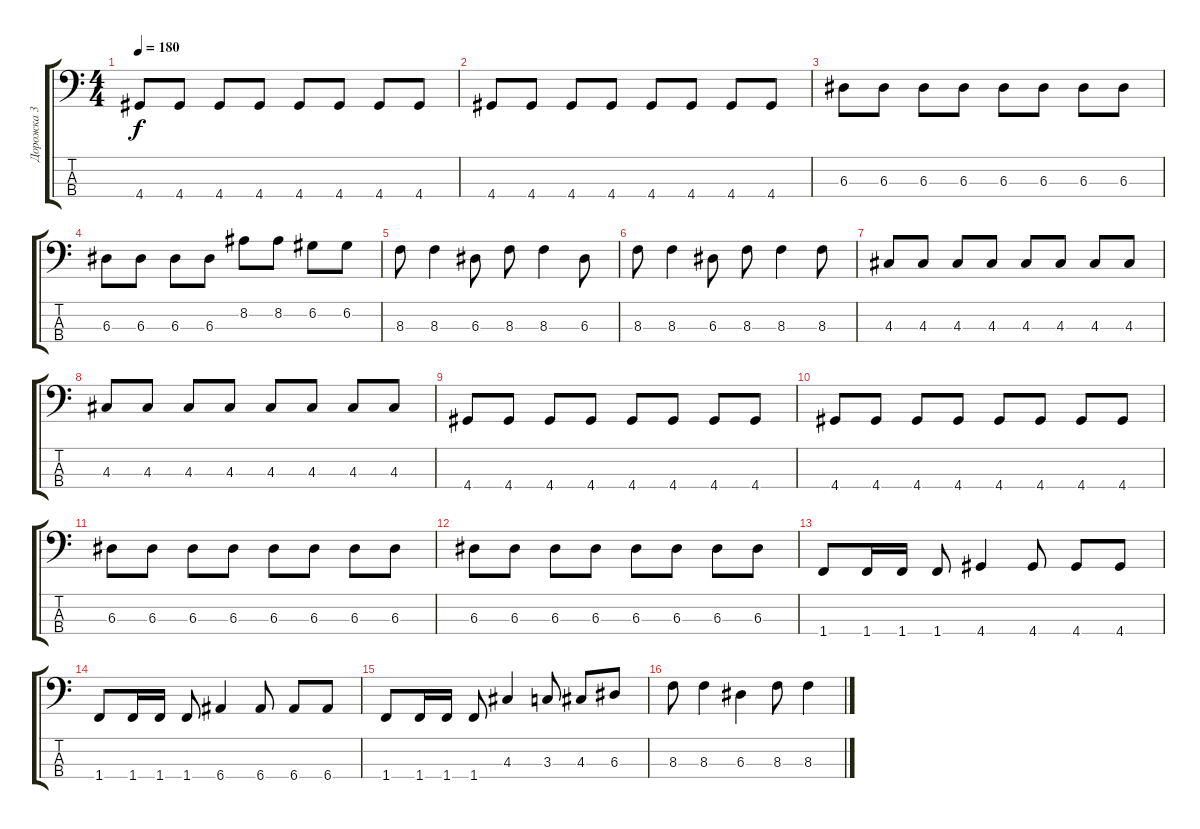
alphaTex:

\track ("Дорожка 3" "Дорожка 3") {instrument electricbasspick}
\staff {score tabs}
\tuning (G2 D2 A1 E1) {hide}
\ts (4 4)
\tempo 180
\clef f4
\ks c
4.4.8{dy f} 4.4.8 4.4.8 4.4.8 4.4.8 4.4.8 4.4.8 4.4.8 |
4.4.8 4.4.8 4.4.8 4.4.8 4.4.8 4.4.8 4.4.8 4.4.8 |
6.3.8 6.3.8 6.3.8 6.3.8 6.3.8 6.3.8 6.3.8 6.3.8 |
6.3.8 6.3.8 6.3.8 6.3.8 8.2.8 8.2.8 6.2.8 6.2.8 |
8.3.8 8.3.4 6.3.8 8.3.8 8.3.4 6.3.8 |
8.3.8 8.3.4 6.3.8 8.3.8 8.3.4 8.3.8 |
4.3.8 4.3.8 4.3.8 4.3.8 4.3.8 4.3.8 4.3.8 4.3.8 |
4.3.8 4.3.8 4.3.8 4.3.8 4.3.8 4.3.8 4.3.8 4.3.8 |
4.4.8 4.4.8 4.4.8 4.4.8 4.4.8 4.4.8 4.4.8 4.4.8 |
4.4.8 4.4.8 4.4.8 4.4.8 4.4.8 4.4.8 4.4.8 4.4.8 |
6.3.8 6.3.8 6.3.8 6.3.8 6.3.8 6.3.8 6.3.8 6.3.8 |
6.3.8 6.3.8 6.3.8 6.3.8 6.3.8 6.3.8 6.3.8 6.3.8 |
1.4.8 1.4.16 1.4.16 1.4.8 4.4.4 4.4.8 4.4.8 4.4.8 |
1.4.8 1.4.16 1.4.16 1.4.8 6.4.4 6.4.8 6.4.8 6.4.8 |
1.4.8 1.4.16 1.4.16 1.4.8 4.3.4 3.3.8 4.3.8 6.3.8 |
8.3.8 8.3.4 6.3.4 8.3.8 8.3.4
